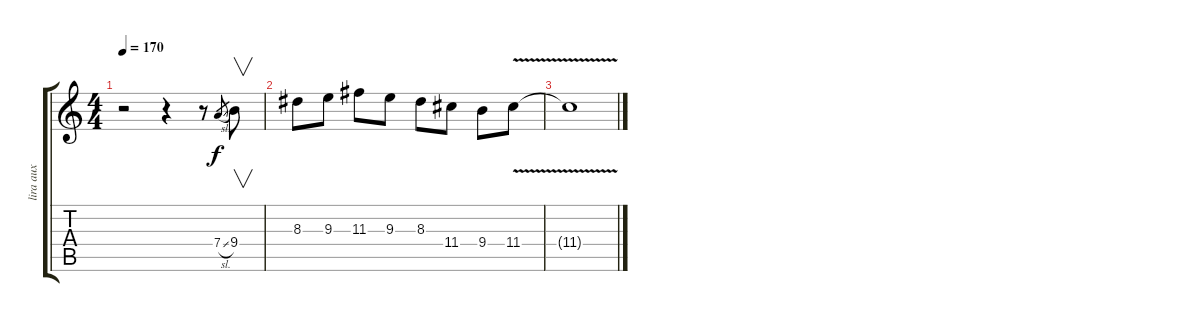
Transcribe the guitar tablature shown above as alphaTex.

\track ("lira aux" "lira aux") {instrument distortionguitar}
\staff {score tabs}
\tuning (E4 B3 G3 D3 A2 E2) {hide}
\ts (4 4)
\tempo 170
\clef g2
\ks c
r.2{dy f} r.4 r.8 7.4{sl}.8{gr} 9.4.8{v} |
8.3.8 9.3.8 11.3.8 9.3.8 8.3.8 11.4.8 9.4.8 11.4{v}.8 |
11.4{t}.1
